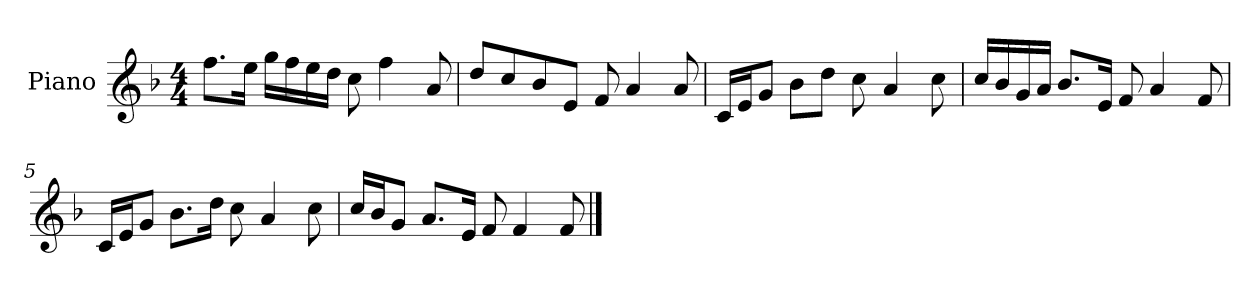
**kern
*part1
*staff1
*I"Piano
*I'P-no
*clefG2
*k[b-]
*M4/4
*MM90
=1
8.ff\L
16ee\Jk
16gg\LL
16ff\
16ee\
16dd\JJ
8cc\
4ff\
8a/
=2
8dd/L
8cc/
8b-/
8e/J
8f/
4a/
8a/
=3
16c/LL
16e/J
8g/J
8b-\L
8dd\J
8cc\
4a/
8cc\
=4
16cc/LL
16b-/
16g/
16a/JJ
8.b-/L
16e/Jk
8f/
4a/
8f/
!!LO:LB:g=z
=5
16c/LL
16e/J
8g/J
8.b-\L
16dd\Jk
8cc\
4a/
8cc\
=6
16cc/LL
16b-/J
8g/J
8.a/L
16e/Jk
8f/
4f/
8f/
==
*-
